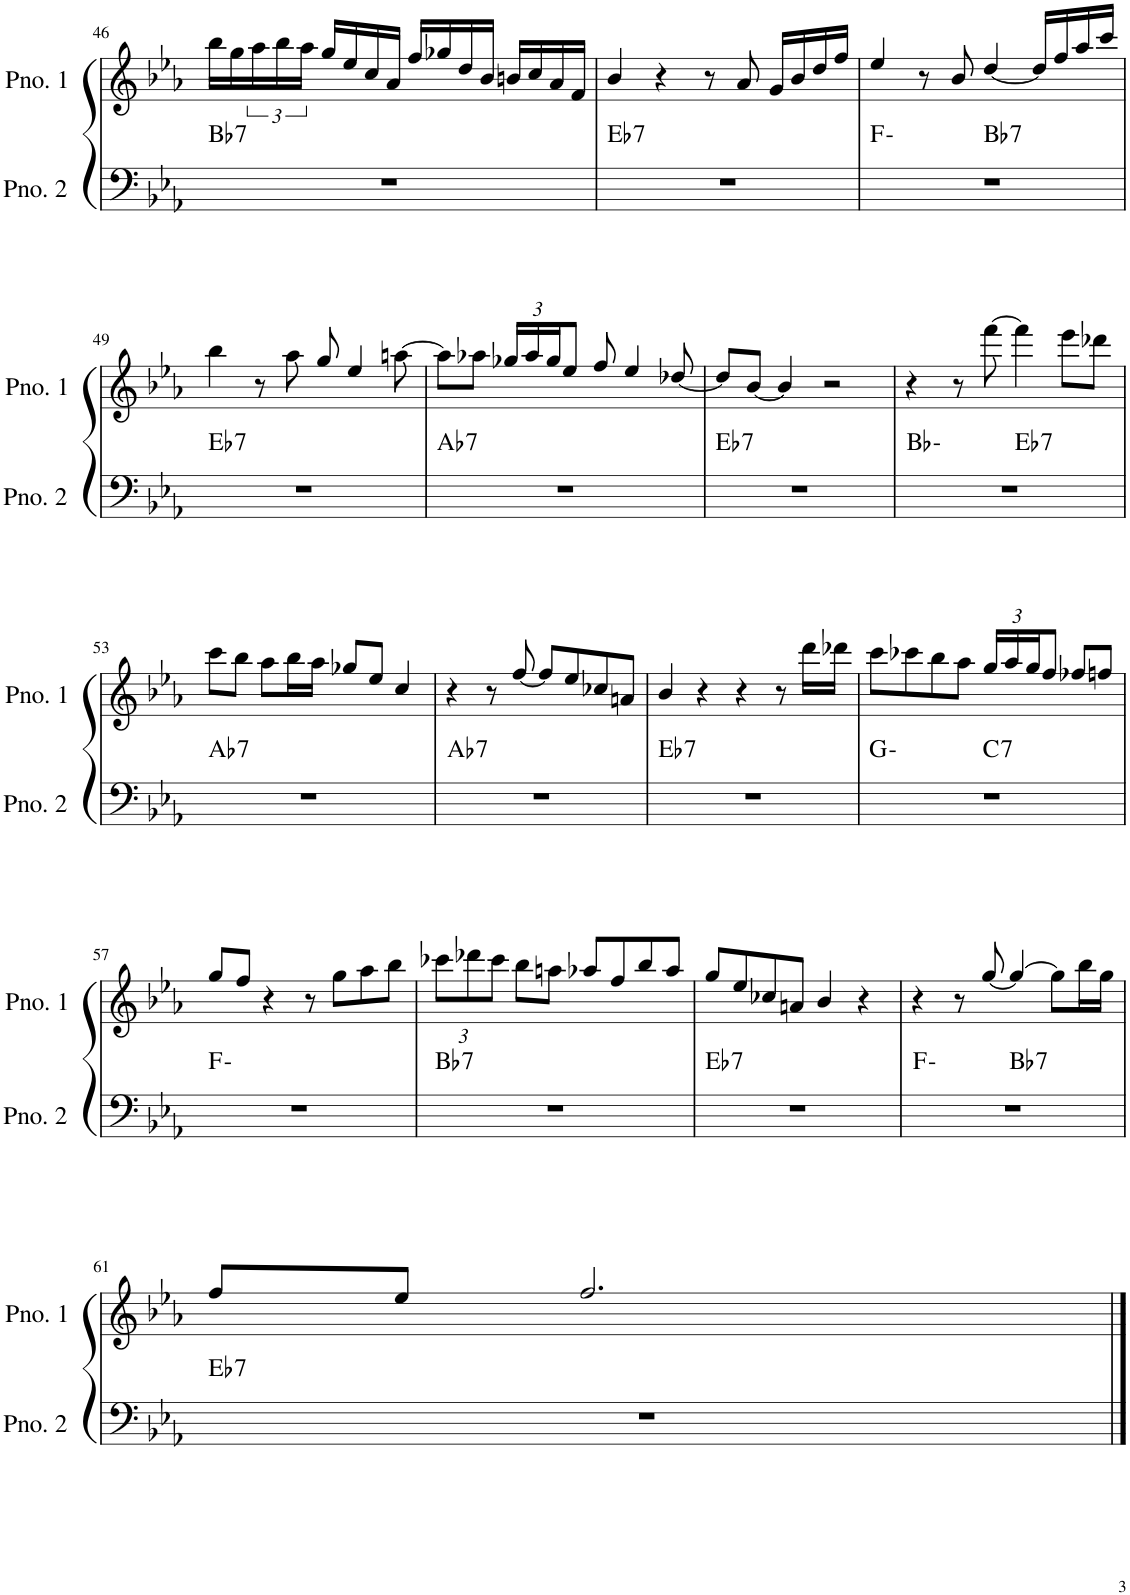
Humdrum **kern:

**kern	**harte	**kern
*part2	*part2	*part1
*staff2	*	*staff1
*I"ピアノ 2	*	*I"ピアノ 1
!!LO:PB:g=z
*clefF4	*	*clefG2
*k[b-e-a-]	*	*k[b-e-a-]
*M4/4	*	*M4/4
=46	=46	=46
!	!LO:H:kt=7	!
1r	Bb:7	16bb-\LL
.	.	16gg\
.	.	24aa-\
.	.	24bb-\
.	.	24aa-\JJ
.	.	16gg/LL
.	.	16ee-/
.	.	16cc/
.	.	16a-/JJ
.	.	16ff/LL
.	.	16gg-X/
.	.	16dd/
.	.	16b-/JJ
.	.	16bn/LL
.	.	16cc/
.	.	16a-/
.	.	16f/JJ
=47	=47	=47
!	!LO:H:kt=7	!
1r	Eb:7	4b-/
.	.	4r
.	.	8r
.	.	8a-/
.	.	16g/LL
.	.	16b-/
.	.	16dd/
.	.	16ff/JJ
=48	=48	=48
*^	*	*
1r	2ryy	F:min	4ee-/
.	.	.	8r
.	.	.	8b-/
!	!	!LO:H:kt=7	!
.	2ryy	Bb:7	[4dd/
.	.	.	16dd/LL]
.	.	.	16ff/
.	.	.	16aa-/
.	.	.	16ccc/JJ
!!LO:LB:g=z
=49	=49	=49	=49
!	!	!LO:H:kt=7	!
*v	*v	*	*
1r	Eb:7	4bb-\
.	.	8r
.	.	8aa-\
.	.	8gg/
.	.	4ee-/
.	.	[8aan\
=50	=50	=50
!	!LO:H:kt=7	!
1r	Ab:7	8aa\L]
.	.	8aa-X\J
*	*	*Xbrackettup
.	.	24gg-X/LL
.	.	24aa-/
.	.	24gg-/J
.	.	8ee-/J
.	.	8ff/
.	.	4ee-/
.	.	[8dd-X/
=51	=51	=51
!	!LO:H:kt=7	!
1r	Eb:7	8dd-/L]
.	.	[8b-/J
.	.	4b-/]
.	.	2r
=52	=52	=52
*^	*	*
1r	2ryy	Bb:min	4r
.	.	.	8r
.	.	.	[8fff\
!	!	!LO:H:kt=7	!
.	2ryy	Eb:7	4fff\]
.	.	.	8eee-\L
.	.	.	8ddd-X\J
!!LO:LB:g=z
=53	=53	=53	=53
!	!	!LO:H:kt=7	!
*v	*v	*	*
1r	Ab:7	8ccc\L
.	.	8bb-\J
.	.	8aa-\L
.	.	16bb-\L
.	.	16aa-\JJ
.	.	8gg-X/L
.	.	8ee-/J
.	.	4cc/
=54	=54	=54
!	!LO:H:kt=7	!
1r	Ab:7	4r
.	.	8r
.	.	[8ff/
.	.	8ff/L]
.	.	8ee-/
.	.	8cc-X/
.	.	8an/J
=55	=55	=55
!	!LO:H:kt=7	!
1r	Eb:7	4b-/
.	.	4r
.	.	4r
.	.	8r
.	.	16ddd\LL
.	.	16ddd-X\JJ
=56	=56	=56
*^	*	*
1r	2ryy	G:min	8ccc\L
.	.	.	8ccc-X\
.	.	.	8bb-\
.	.	.	8aa-\J
!	!	!LO:H:kt=7	!
.	2ryy	C:7	24gg/LL
.	.	.	24aa-/
.	.	.	24gg/J
.	.	.	8ff/J
.	.	.	8ff-X/L
.	.	.	8ffn/J
*v	*v	*	*
!!LO:LB:g=z
=57	=57	=57
1r	F:min	8gg/L
.	.	8ff/J
.	.	4r
.	.	8r
.	.	8gg\L
.	.	8aa-\
.	.	8bb-\J
=58	=58	=58
!	!LO:H:kt=7	!
1r	Bb:7	12ccc-X\L
.	.	12ddd-X\
.	.	12ccc-\J
.	.	8bb-\L
.	.	8aan\J
.	.	8aa-X/L
.	.	8ff/
.	.	8bb-/
.	.	8aa-/J
=59	=59	=59
!	!LO:H:kt=7	!
1r	Eb:7	8gg/L
.	.	8ee-/
.	.	8cc-X/
.	.	8an/J
.	.	4b-/
.	.	4r
=60	=60	=60
*^	*	*
1r	2ryy	F:min	4r
.	.	.	8r
.	.	.	[8gg/
!	!	!LO:H:kt=7	!
.	2ryy	Bb:7	4gg/_
.	.	.	8gg\L]
.	.	.	16bb-\L
.	.	.	16gg\JJ
!!LO:LB:g=z
=61	=61	=61	=61
!	!	!LO:H:kt=7	!
*v	*v	*	*
1r	Eb:7	8ff/L
.	.	8ee-/J
.	.	2.ff/
==	==	==
*-	*-	*-
